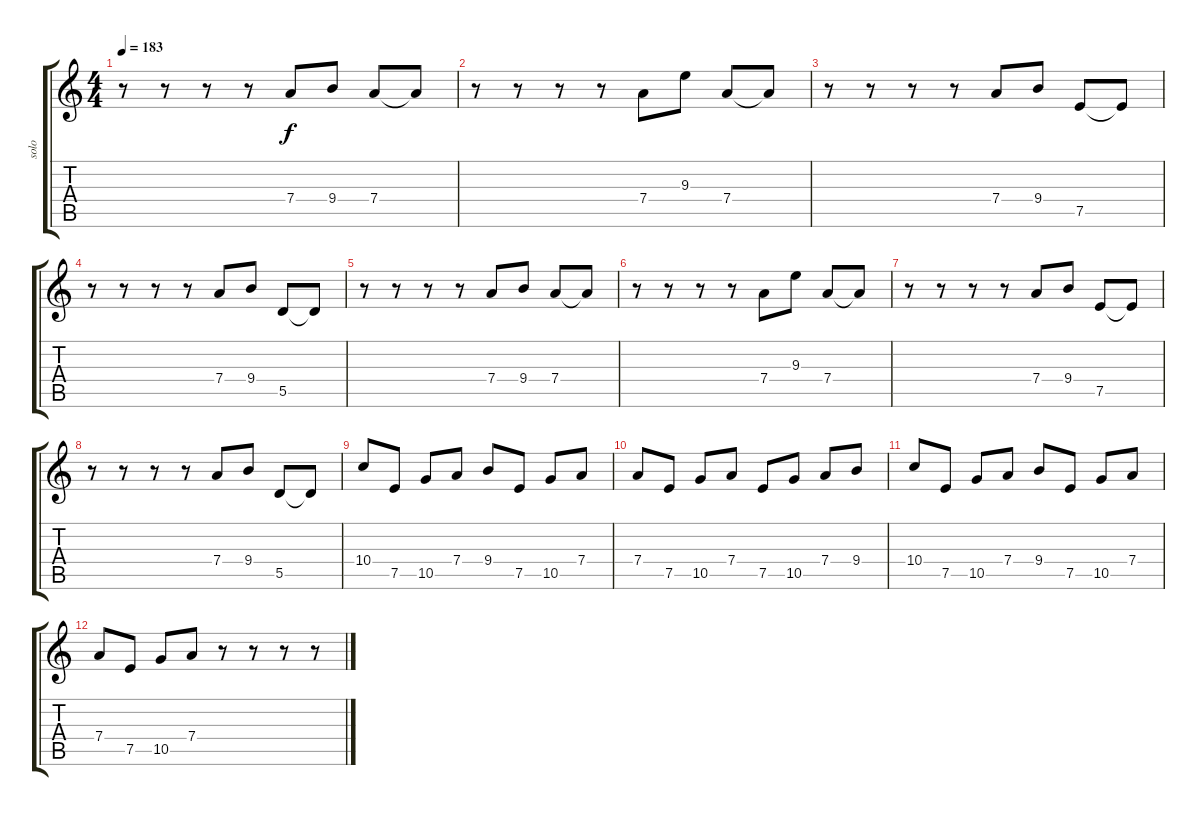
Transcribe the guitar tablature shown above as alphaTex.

\track ("solo" "solo") {instrument distortionguitar}
\staff {score tabs}
\tuning (E4 B3 G3 D3 A2 D2) {hide}
\ts (4 4)
\tempo 183
\clef g2
\ks c
r.8{dy f} r.8 r.8 r.8 7.4.8 9.4.8 7.4.8 7.4{t}.8 |
r.8 r.8 r.8 r.8 7.4.8 9.3.8 7.4.8 7.4{t}.8 |
r.8 r.8 r.8 r.8 7.4.8 9.4.8 7.5.8 7.5{t}.8 |
r.8 r.8 r.8 r.8 7.4.8 9.4.8 5.5.8 5.5{t}.8 |
r.8 r.8 r.8 r.8 7.4.8 9.4.8 7.4.8 7.4{t}.8 |
r.8 r.8 r.8 r.8 7.4.8 9.3.8 7.4.8 7.4{t}.8 |
r.8 r.8 r.8 r.8 7.4.8 9.4.8 7.5.8 7.5{t}.8 |
r.8 r.8 r.8 r.8 7.4.8 9.4.8 5.5.8 5.5{t}.8 |
10.4.8 7.5.8 10.5.8 7.4.8 9.4.8 7.5.8 10.5.8 7.4.8 |
7.4.8 7.5.8 10.5.8 7.4.8 7.5.8 10.5.8 7.4.8 9.4.8 |
10.4.8 7.5.8 10.5.8 7.4.8 9.4.8 7.5.8 10.5.8 7.4.8 |
7.4.8 7.5.8 10.5.8 7.4.8 r.8 r.8 r.8 r.8
